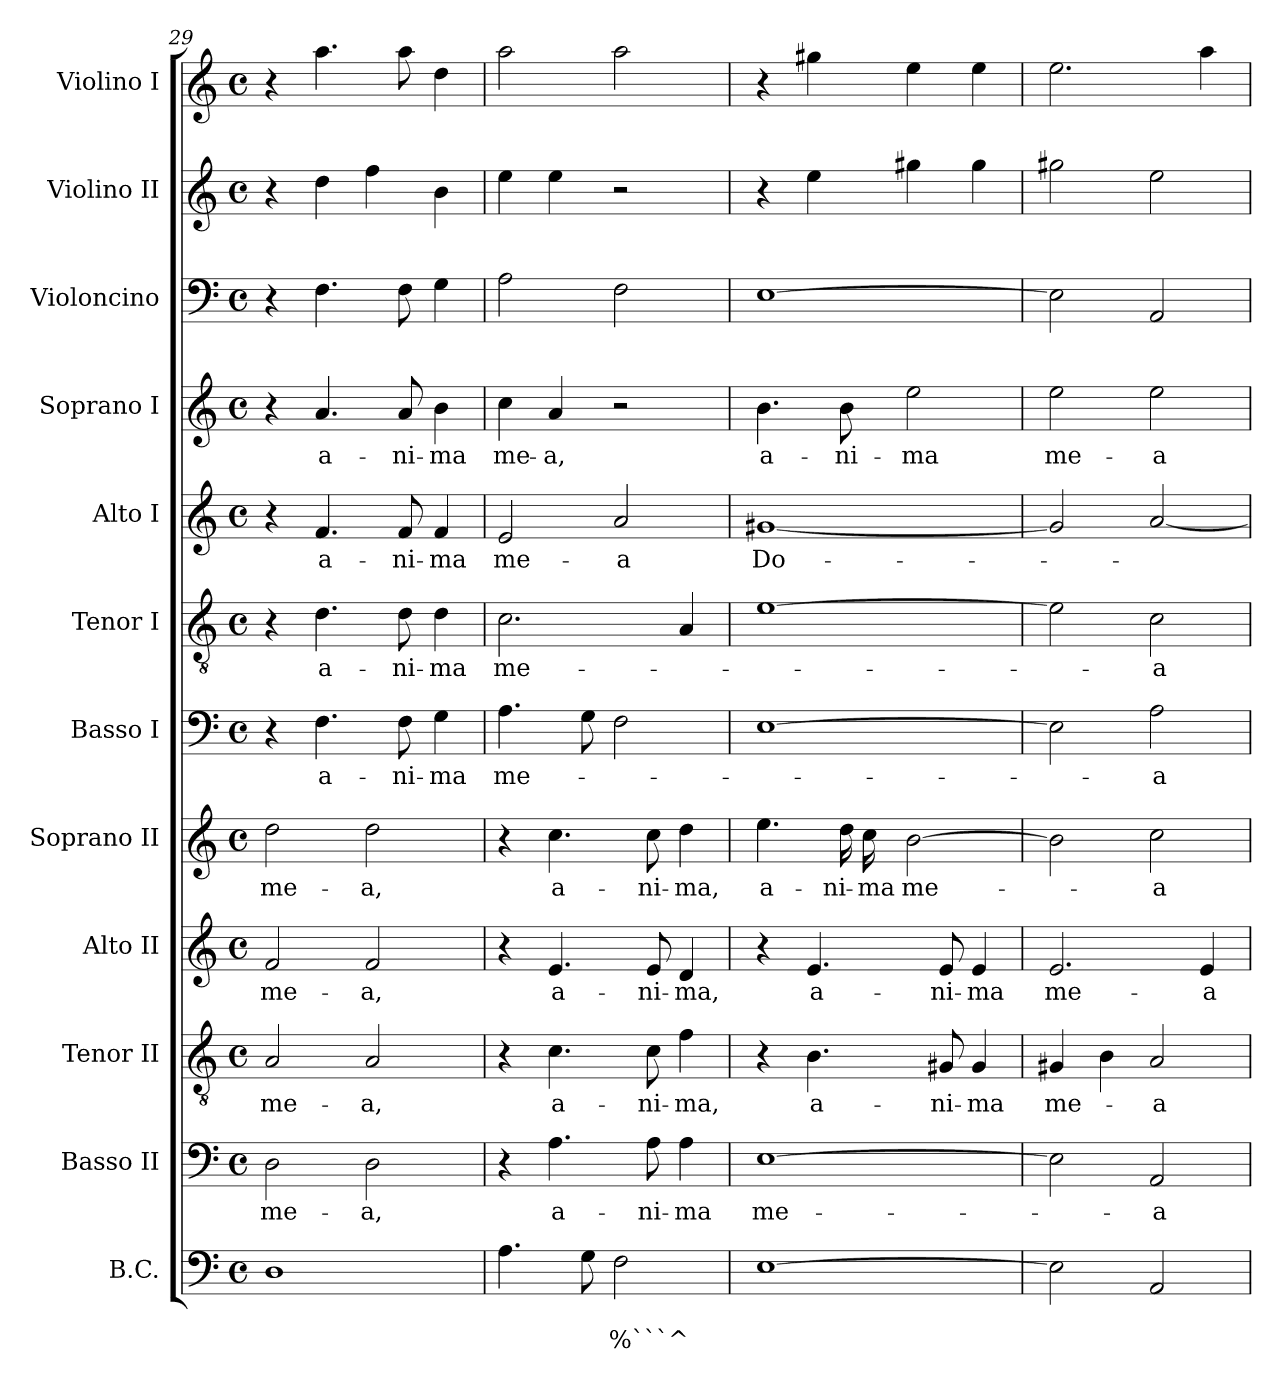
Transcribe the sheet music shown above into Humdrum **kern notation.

**kern	**text	**text	**kern	**text	**kern	**text	**kern	**text	**kern	**text	**kern	**text	**kern	**text	**kern	**text	**kern	**text	**kern	**kern	**kern
*part12	*part12	*part12	*part11	*part11	*part10	*part10	*part9	*part9	*part8	*part8	*part7	*part7	*part6	*part6	*part5	*part5	*part4	*part4	*part3	*part2	*part1
*staff12	*staff12	*staff12	*staff11	*staff11	*staff10	*staff10	*staff9	*staff9	*staff8	*staff8	*staff7	*staff7	*staff6	*staff6	*staff5	*staff5	*staff4	*staff4	*staff3	*staff2	*staff1
*I"B.C.	*	*	*I"Basso II	*	*I"Tenor II	*	*I"Alto II	*	*I"Soprano II	*	*I"Basso I	*	*I"Tenor I	*	*I"Alto I	*	*I"Soprano I	*	*I"Violoncino	*I"Violino II	*I"Violino I
*I'BC	*	*	*I'B 2	*	*I'T 2	*	*I'A 2	*	*I'S 2	*	*I'B 1	*	*I'T 1	*	*I'A 1	*	*I'S 1	*	*I'Vc.	*I'Vln. II	*I'Vln. I
*clefF4	*	*	*clefF4	*	*clefGv2	*	*clefG2	*	*clefG2	*	*clefF4	*	*clefGv2	*	*clefG2	*	*clefG2	*	*clefF4	*clefG2	*clefG2
*k[]	*	*	*k[]	*	*k[]	*	*k[]	*	*k[]	*	*k[]	*	*k[]	*	*k[]	*	*k[]	*	*k[]	*k[]	*k[]
*C:	*	*	*C:	*	*C:	*	*C:	*	*C:	*	*C:	*	*C:	*	*C:	*	*C:	*	*C:	*C:	*C:
*M4/4	*	*	*M4/4	*	*M4/4	*	*M4/4	*	*M4/4	*	*M4/4	*	*M4/4	*	*M4/4	*	*M4/4	*	*M4/4	*M4/4	*M4/4
*met(c)	*	*	*met(c)	*	*met(c)	*	*met(c)	*	*met(c)	*	*met(c)	*	*met(c)	*	*met(c)	*	*met(c)	*	*met(c)	*met(c)	*met(c)
=29	=29	=29	=29	=29	=29	=29	=29	=29	=29	=29	=29	=29	=29	=29	=29	=29	=29	=29	=29	=29	=29
!	!	!	!	!LO:LY:b	!	!	!	!	!	!	!	!	!	!	!	!	!	!	!	!	!
!	!	!	!	!	!	!LO:LY:b	!	!	!	!	!	!	!	!	!	!	!	!	!	!	!
!	!	!	!	!	!	!	!	!LO:LY:b	!	!	!	!	!	!	!	!	!	!	!	!	!
!	!	!	!	!	!	!	!	!	!	!LO:LY:b	!	!	!	!	!	!	!	!	!	!	!
1D	.	.	2D\	me-	2A/	me-	2f/	me-	2dd\	me-	4r	.	4r	.	4r	.	4r	.	4r	4r	4r
!	!	!	!	!	!	!	!	!	!	!	!	!LO:LY:b	!	!	!	!	!	!	!	!	!
!	!	!	!	!	!	!	!	!	!	!	!	!	!	!LO:LY:b	!	!	!	!	!	!	!
!	!	!	!	!	!	!	!	!	!	!	!	!	!	!	!	!LO:LY:b	!	!	!	!	!
!	!	!	!	!	!	!	!	!	!	!	!	!	!	!	!	!	!	!LO:LY:b	!	!	!
.	.	.	.	.	.	.	.	.	.	.	4.F\	a-	4.d\	a-	4.f/	a-	4.a/	a-	4.F\	4dd\	4.aa\
!	!	!	!	!LO:LY:b	!	!	!	!	!	!	!	!	!	!	!	!	!	!	!	!	!
!	!	!	!	!	!	!LO:LY:b	!	!	!	!	!	!	!	!	!	!	!	!	!	!	!
!	!	!	!	!	!	!	!	!LO:LY:b	!	!	!	!	!	!	!	!	!	!	!	!	!
!	!	!	!	!	!	!	!	!	!	!LO:LY:b	!	!	!	!	!	!	!	!	!	!	!
.	.	.	2D\	-a,	2A/	-a,	2f/	-a,	2dd\	-a,	.	.	.	.	.	.	.	.	.	4ff\	.
!	!	!	!	!	!	!	!	!	!	!	!	!LO:LY:b	!	!	!	!	!	!	!	!	!
!	!	!	!	!	!	!	!	!	!	!	!	!	!	!LO:LY:b	!	!	!	!	!	!	!
!	!	!	!	!	!	!	!	!	!	!	!	!	!	!	!	!LO:LY:b	!	!	!	!	!
!	!	!	!	!	!	!	!	!	!	!	!	!	!	!	!	!	!	!LO:LY:b	!	!	!
.	.	.	.	.	.	.	.	.	.	.	8F\	-ni-	8d\	-ni-	8f/	-ni-	8a/	-ni-	8F\	.	8aa\
!	!	!	!	!	!	!	!	!	!	!	!	!LO:LY:b	!	!	!	!	!	!	!	!	!
!	!	!	!	!	!	!	!	!	!	!	!	!	!	!LO:LY:b	!	!	!	!	!	!	!
!	!	!	!	!	!	!	!	!	!	!	!	!	!	!	!	!LO:LY:b	!	!	!	!	!
!	!	!	!	!	!	!	!	!	!	!	!	!	!	!	!	!	!	!LO:LY:b	!	!	!
.	.	.	.	.	.	.	.	.	.	.	4G\	-ma	4d\	-ma	4f/	-ma	4b\	-ma	4G\	4b\	4dd\
=30	=30	=30	=30	=30	=30	=30	=30	=30	=30	=30	=30	=30	=30	=30	=30	=30	=30	=30	=30	=30	=30
!	!	!	!	!	!	!	!	!	!	!	!	!LO:LY:b	!	!	!	!	!	!	!	!	!
!	!	!	!	!	!	!	!	!	!	!	!	!	!	!LO:LY:b	!	!	!	!	!	!	!
!	!	!	!	!	!	!	!	!	!	!	!	!	!	!	!	!LO:LY:b	!	!	!	!	!
!	!	!	!	!	!	!	!	!	!	!	!	!	!	!	!	!	!	!LO:LY:b	!	!	!
4.A\	.	.	4r	.	4r	.	4r	.	4r	.	4.A\	me-	2.c\	me-	2e/	me-	4cc\	me-	2A\	4ee\	2aa\
!	!	!	!	!LO:LY:b	!	!	!	!	!	!	!	!	!	!	!	!	!	!	!	!	!
!	!	!	!	!	!	!LO:LY:b	!	!	!	!	!	!	!	!	!	!	!	!	!	!	!
!	!	!	!	!	!	!	!	!LO:LY:b	!	!	!	!	!	!	!	!	!	!	!	!	!
!	!	!	!	!	!	!	!	!	!	!LO:LY:b	!	!	!	!	!	!	!	!	!	!	!
!	!	!	!	!	!	!	!	!	!	!	!	!	!	!	!	!	!	!LO:LY:b	!	!	!
.	.	.	4.A\	a-	4.c\	a-	4.e/	a-	4.cc\	a-	.	.	.	.	.	.	4a/	-a,	.	4ee\	.
8G\	.	.	.	.	.	.	.	.	.	.	8G\	.	.	.	.	.	.	.	.	.	.
!	!	!LO:LY:b	!	!	!	!	!	!	!	!	!	!	!	!	!	!	!	!	!	!	!
!	!	!	!	!	!	!	!	!	!	!	!	!	!	!	!	!LO:LY:b	!	!	!	!	!
2F\	.	%```^	.	.	.	.	.	.	.	.	2F\	.	.	.	2a/	-a	2r	.	2F\	2r	2aa\
!	!	!	!	!LO:LY:b	!	!	!	!	!	!	!	!	!	!	!	!	!	!	!	!	!
!	!	!	!	!	!	!LO:LY:b	!	!	!	!	!	!	!	!	!	!	!	!	!	!	!
!	!	!	!	!	!	!	!	!LO:LY:b	!	!	!	!	!	!	!	!	!	!	!	!	!
!	!	!	!	!	!	!	!	!	!	!LO:LY:b	!	!	!	!	!	!	!	!	!	!	!
.	.	.	8A\	-ni-	8c\	-ni-	8e/	-ni-	8cc\	-ni-	.	.	.	.	.	.	.	.	.	.	.
!	!	!	!	!LO:LY:b	!	!	!	!	!	!	!	!	!	!	!	!	!	!	!	!	!
!	!	!	!	!	!	!LO:LY:b	!	!	!	!	!	!	!	!	!	!	!	!	!	!	!
!	!	!	!	!	!	!	!	!LO:LY:b	!	!	!	!	!	!	!	!	!	!	!	!	!
!	!	!	!	!	!	!	!	!	!	!LO:LY:b	!	!	!	!	!	!	!	!	!	!	!
.	.	.	4A\	-ma	4f\	-ma,	4d/	-ma,	4dd\	-ma,	.	.	4A/	.	.	.	.	.	.	.	.
=31	=31	=31	=31	=31	=31	=31	=31	=31	=31	=31	=31	=31	=31	=31	=31	=31	=31	=31	=31	=31	=31
!	!	!	!	!LO:LY:b	!	!	!	!	!	!	!	!	!	!	!	!	!	!	!	!	!
!	!	!	!	!	!	!	!	!	!	!LO:LY:b	!	!	!	!	!	!	!	!	!	!	!
!	!	!	!	!	!	!	!	!	!	!	!	!	!	!	!	!LO:LY:b	!	!	!	!	!
!	!	!	!	!	!	!	!	!	!	!	!	!	!	!	!	!	!	!LO:LY:b	!	!	!
[1E	.	.	[1E	me-	4r	.	4r	.	4.ee\	a-	[1E	.	[1e	.	[1g#X	Do-	4.b\	a-	[1E	4r	4r
!	!	!	!	!	!	!LO:LY:b	!	!	!	!	!	!	!	!	!	!	!	!	!	!	!
!	!	!	!	!	!	!	!	!LO:LY:b	!	!	!	!	!	!	!	!	!	!	!	!	!
.	.	.	.	.	4.B\	a-	4.e/	a-	.	.	.	.	.	.	.	.	.	.	.	4ee\	4gg#X\
!	!	!	!	!	!	!	!	!	!	!LO:LY:b	!	!	!	!	!	!	!	!	!	!	!
!	!	!	!	!	!	!	!	!	!	!	!	!	!	!	!	!	!	!LO:LY:b	!	!	!
.	.	.	.	.	.	.	.	.	16dd\	-ni-	.	.	.	.	.	.	8b\	-ni-	.	.	.
!	!	!	!	!	!	!	!	!	!	!LO:LY:b	!	!	!	!	!	!	!	!	!	!	!
.	.	.	.	.	.	.	.	.	16cc\	-ma	.	.	.	.	.	.	.	.	.	.	.
!	!	!	!	!	!	!	!	!	!	!LO:LY:b	!	!	!	!	!	!	!	!	!	!	!
!	!	!	!	!	!	!	!	!	!	!	!	!	!	!	!	!	!	!LO:LY:b	!	!	!
.	.	.	.	.	.	.	.	.	[2b\	me-	.	.	.	.	.	.	2ee\	-ma	.	4gg#X\	4ee\
!	!	!	!	!	!	!LO:LY:b	!	!	!	!	!	!	!	!	!	!	!	!	!	!	!
!	!	!	!	!	!	!	!	!LO:LY:b	!	!	!	!	!	!	!	!	!	!	!	!	!
.	.	.	.	.	8G#X/	-ni-	8e/	-ni-	.	.	.	.	.	.	.	.	.	.	.	.	.
!	!	!	!	!	!	!LO:LY:b	!	!	!	!	!	!	!	!	!	!	!	!	!	!	!
!	!	!	!	!	!	!	!	!LO:LY:b	!	!	!	!	!	!	!	!	!	!	!	!	!
.	.	.	.	.	4G#/	-ma	4e/	-ma	.	.	.	.	.	.	.	.	.	.	.	4gg#\	4ee\
=32	=32	=32	=32	=32	=32	=32	=32	=32	=32	=32	=32	=32	=32	=32	=32	=32	=32	=32	=32	=32	=32
!	!	!	!	!	!	!LO:LY:b	!	!	!	!	!	!	!	!	!	!	!	!	!	!	!
!	!	!	!	!	!	!	!	!LO:LY:b	!	!	!	!	!	!	!	!	!	!	!	!	!
!	!	!	!	!	!	!	!	!	!	!	!	!	!	!	!	!	!	!LO:LY:b	!	!	!
2E\]	.	.	2E\]	.	4G#X/	me-	2.e/	me-	2b\]	.	2E\]	.	2e\]	.	2g#/]	.	2ee\	me-	2E\]	2gg#X\	2.ee\
.	.	.	.	.	4B\	.	.	.	.	.	.	.	.	.	.	.	.	.	.	.	.
!	!	!	!	!LO:LY:b	!	!	!	!	!	!	!	!	!	!	!	!	!	!	!	!	!
!	!	!	!	!	!	!LO:LY:b	!	!	!	!	!	!	!	!	!	!	!	!	!	!	!
!	!	!	!	!	!	!	!	!	!	!LO:LY:b	!	!	!	!	!	!	!	!	!	!	!
!	!	!	!	!	!	!	!	!	!	!	!	!LO:LY:b	!	!	!	!	!	!	!	!	!
!	!	!	!	!	!	!	!	!	!	!	!	!	!	!LO:LY:b	!	!	!	!	!	!	!
!	!	!	!	!	!	!	!	!	!	!	!	!	!	!	!	!	!	!LO:LY:b	!	!	!
2AA/	.	.	2AA/	-a	2A/	-a	.	.	2cc\	-a	2A\	-a	2c\	-a	[2a/	.	2ee\	-a	2AA/	2ee\	.
!	!	!	!	!	!	!	!	!LO:LY:b	!	!	!	!	!	!	!	!	!	!	!	!	!
.	.	.	.	.	.	.	4e/	-a	.	.	.	.	.	.	.	.	.	.	.	.	4aa\
=	=	=	=	=	=	=	=	=	=	=	=	=	=	=	=	=	=	=	=	=	=
*-	*-	*-	*-	*-	*-	*-	*-	*-	*-	*-	*-	*-	*-	*-	*-	*-	*-	*-	*-	*-	*-
